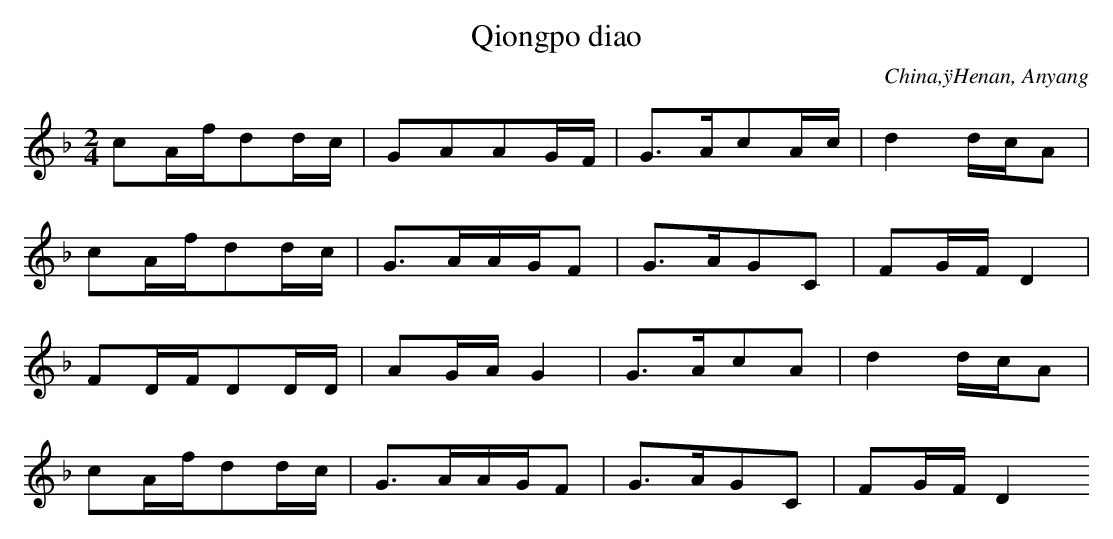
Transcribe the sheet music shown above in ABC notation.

X:1
T: Qiongpo diao
O: China,ÿHenan, Anyang
M: 2/4
L: 1/16
K: F
c2Afd2dc | G2A2A2GF | G3Ac2Ac | d4dcA2 |
c2Afd2dc | G3AAGF2 | G3AG2C2 | F2GFD4 |
F2DFD2DD | A2GAG4 | G3Ac2A2 | d4dcA2 |
c2Afd2dc | G3AAGF2 | G3AG2C2 | F2GFD4
